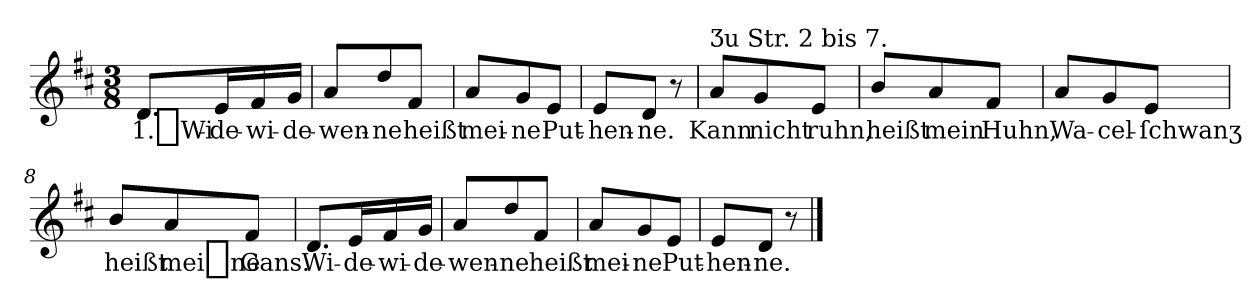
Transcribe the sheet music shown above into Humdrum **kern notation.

**kern	**text
*part1	*part1
*staff1	*staff1
*clefG2	*
*k[f#c#]	*
*D:	*
*M3/8	*
=1	=1
8.d/L	1._Wi-
16e/L	-de-
16f#/	-wi-
16g/JJ	-de-
=2	=2
8a/L	-wen-
8dd/	-ne
8f#/J	heißt
=3	=3
8a/L	mei-
8g/	-ne
8e/J	Put-
=4	=4
8e/L	-hen-
8d/J	-ne.
8r	.
=5	=5
!LO:TX:a:t=Ʒu Str. 2 bis 7.	!
8a/L	Kann
8g/	nicht
8e/J	ruhn,
=6	=6
8b/L	heißt
8a/	mein
8f#/J	Huhn,
=7	=7
8a/L	Wa-
8g/	-cel-
8e/J	-ſchwanʒ
=8	=8
8b/L	heißt
8a/	mei_ne
8f#/J	Gans.
=9	=9
8.d/L	Wi-
16e/L	-de-
16f#/	-wi-
16g/JJ	-de-
=10	=10
8a/L	-wen-
8dd/	-ne
8f#/J	heißt
=11	=11
8a/L	mei-
8g/	-ne
8e/J	Put-
=12	=12
8e/L	-hen-
8d/J	-ne.
8r	.
==	==
*-	*-
